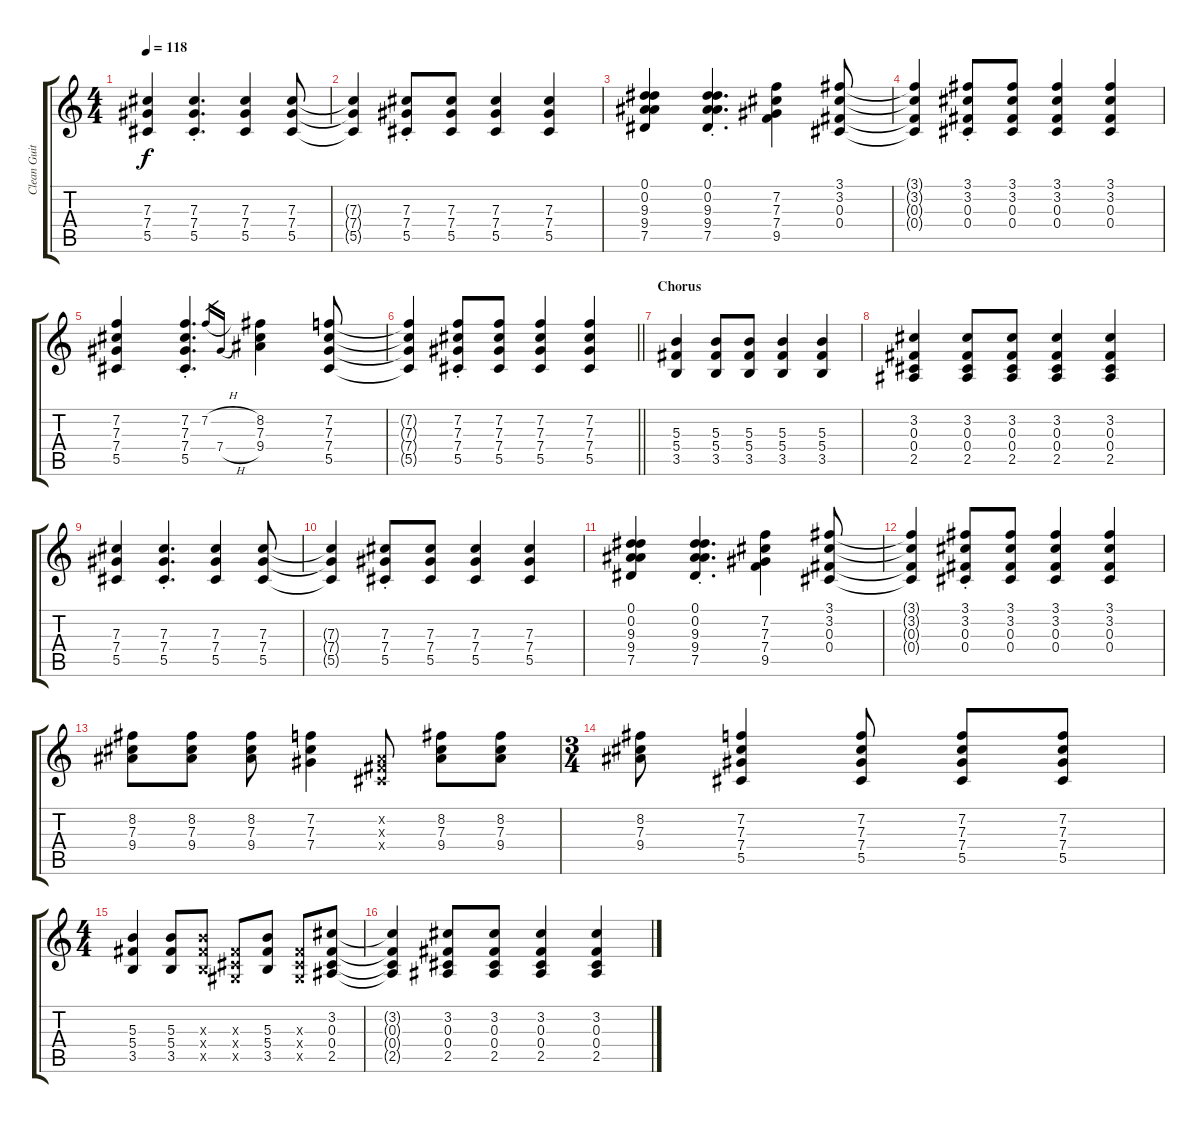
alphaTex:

\track ("Clean Guitar" "Clean Guit") {instrument electricguitarclean}
\staff {score tabs}
\tuning (Eb4 Bb3 Gb3 Db3 Ab2 Eb2) {hide}
\ts (4 4)
\tempo 118
\clef g2
\ks c
(7.3 7.4 5.5).4{dy f} (7.3{st} 7.4{st} 5.5{st}).4{d} (7.3 7.4 5.5).4 (7.3 7.4 5.5).8 |
(7.3{t} 7.4{t} 5.5{t}).4 (7.3{st} 7.4{st} 5.5{st}).8 (7.3 7.4 5.5).8 (7.3 7.4 5.5).4 (7.3 7.4 5.5).4 |
(0.1 0.2 9.3 9.4 7.5).4 (0.1{st} 0.2{st} 9.3{st} 9.4{st} 7.5{st}).4{d} (7.2 7.3 7.4 9.5).4 (3.1 3.2 0.3 0.4).8 |
(3.1{t} 3.2{t} 0.3{t} 0.4{t}).4 (3.1{st} 3.2{st} 0.3{st} 0.4{st}).8 (3.1 3.2 0.3 0.4).8 (3.1 3.2 0.3 0.4).4 (3.1 3.2 0.3 0.4).4 |
(7.2 7.3 7.4 5.5).4 (7.2{st} 7.3{st} 7.4{st} 5.5{st}).4{d} 7.2{h}.16{gr} 7.4{h}.16{gr} (8.2 7.3 9.4).4 (7.2 7.3 7.4 5.5).8 |
\barLineRight lightlight
(7.2{t} 7.3{t} 7.4{t} 5.5{t}).4 (7.2{st} 7.3{st} 7.4{st} 5.5{st}).8 (7.2 7.3 7.4 5.5).8 (7.2 7.3 7.4 5.5).4 (7.2 7.3 7.4 5.5).4 |
\section ("" "Chorus")
(5.3 5.4 3.5).4 (5.3 5.4 3.5).8 (5.3 5.4 3.5).8 (5.3 5.4 3.5).4 (5.3 5.4 3.5).4 |
(3.2 0.3 0.4 2.5).4 (3.2 0.3 0.4 2.5).8 (3.2 0.3 0.4 2.5).8 (3.2 0.3 0.4 2.5).4 (3.2 0.3 0.4 2.5).4 |
(7.3 7.4 5.5).4 (7.3{st} 7.4{st} 5.5{st}).4{d} (7.3 7.4 5.5).4 (7.3 7.4 5.5).8 |
(7.3{t} 7.4{t} 5.5{t}).4 (7.3{st} 7.4{st} 5.5{st}).8 (7.3 7.4 5.5).8 (7.3 7.4 5.5).4 (7.3 7.4 5.5).4 |
(0.1 0.2 9.3 9.4 7.5).4 (0.1{st} 0.2{st} 9.3{st} 9.4{st} 7.5{st}).4{d} (7.2 7.3 7.4 9.5).4 (3.1 3.2 0.3 0.4).8 |
(3.1{t} 3.2{t} 0.3{t} 0.4{t}).4 (3.1{st} 3.2{st} 0.3{st} 0.4{st}).8 (3.1 3.2 0.3 0.4).8 (3.1 3.2 0.3 0.4).4 (3.1 3.2 0.3 0.4).4 |
(8.2 7.3 9.4).8 (8.2 7.3 9.4).8 (8.2 7.3 9.4).8 (7.2 7.3 7.4).4 (0.2{x} 0.3{x} 0.4{x}).8 (8.2 7.3 9.4).8 (8.2 7.3 9.4).8 |
\ts (3 4)
(8.2 7.3 9.4).8 (7.2 7.3 7.4 5.5).4 (7.2 7.3 7.4 5.5).8 (7.2 7.3 7.4 5.5).8 (7.2 7.3 7.4 5.5).8 |
\ts (4 4)
(5.3 5.4 3.5).4 (5.3 5.4 3.5).8 (5.3{x} 5.4{x} 3.5{x}).8 (0.3{x} 0.4{x} 0.5{x}).8 (5.3 5.4 3.5).8 (0.3{x} 0.4{x} 0.5{x}).8 (3.2 0.3 0.4 2.5).8 |
(3.2{t} 0.3{t} 0.4{t} 2.5{t}).4 (3.2 0.3 0.4 2.5).8 (3.2 0.3 0.4 2.5).8 (3.2 0.3 0.4 2.5).4 (3.2 0.3 0.4 2.5).4
